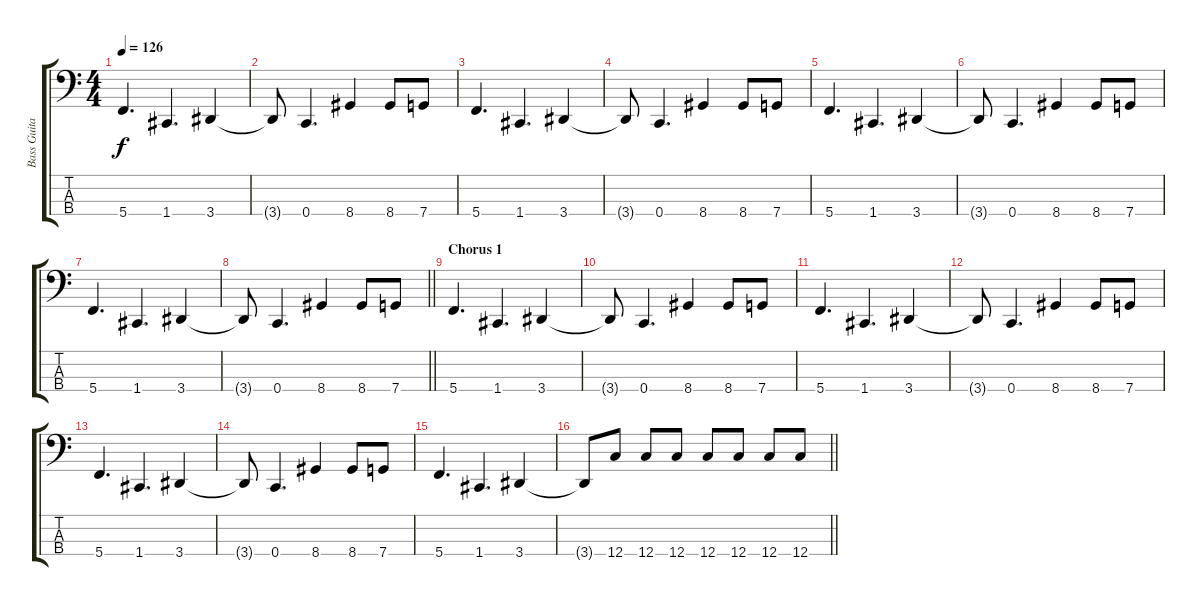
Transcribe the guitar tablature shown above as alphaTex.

\track ("Bass Guitar" "Bass Guita") {instrument electricbassfinger}
\staff {score tabs}
\tuning (F2 C2 G1 C1) {hide}
\ts (4 4)
\tempo 126
\clef f4
\ks c
5.4.4{d dy f} 1.4.4{d} 3.4.4 |
3.4{t}.8 0.4.4{d} 8.4.4 8.4.8 7.4.8 |
5.4.4{d} 1.4.4{d} 3.4.4 |
3.4{t}.8 0.4.4{d} 8.4.4 8.4.8 7.4.8 |
5.4.4{d} 1.4.4{d} 3.4.4 |
3.4{t}.8 0.4.4{d} 8.4.4 8.4.8 7.4.8 |
5.4.4{d} 1.4.4{d} 3.4.4 |
\barLineRight lightlight
3.4{t}.8 0.4.4{d} 8.4.4 8.4.8 7.4.8 |
\section ("" "Chorus 1")
5.4.4{d} 1.4.4{d} 3.4.4 |
3.4{t}.8 0.4.4{d} 8.4.4 8.4.8 7.4.8 |
5.4.4{d} 1.4.4{d} 3.4.4 |
3.4{t}.8 0.4.4{d} 8.4.4 8.4.8 7.4.8 |
5.4.4{d} 1.4.4{d} 3.4.4 |
3.4{t}.8 0.4.4{d} 8.4.4 8.4.8 7.4.8 |
5.4.4{d} 1.4.4{d} 3.4.4 |
\barLineRight lightlight
3.4{t}.8 12.4.8 12.4.8 12.4.8 12.4.8 12.4.8 12.4.8 12.4.8
